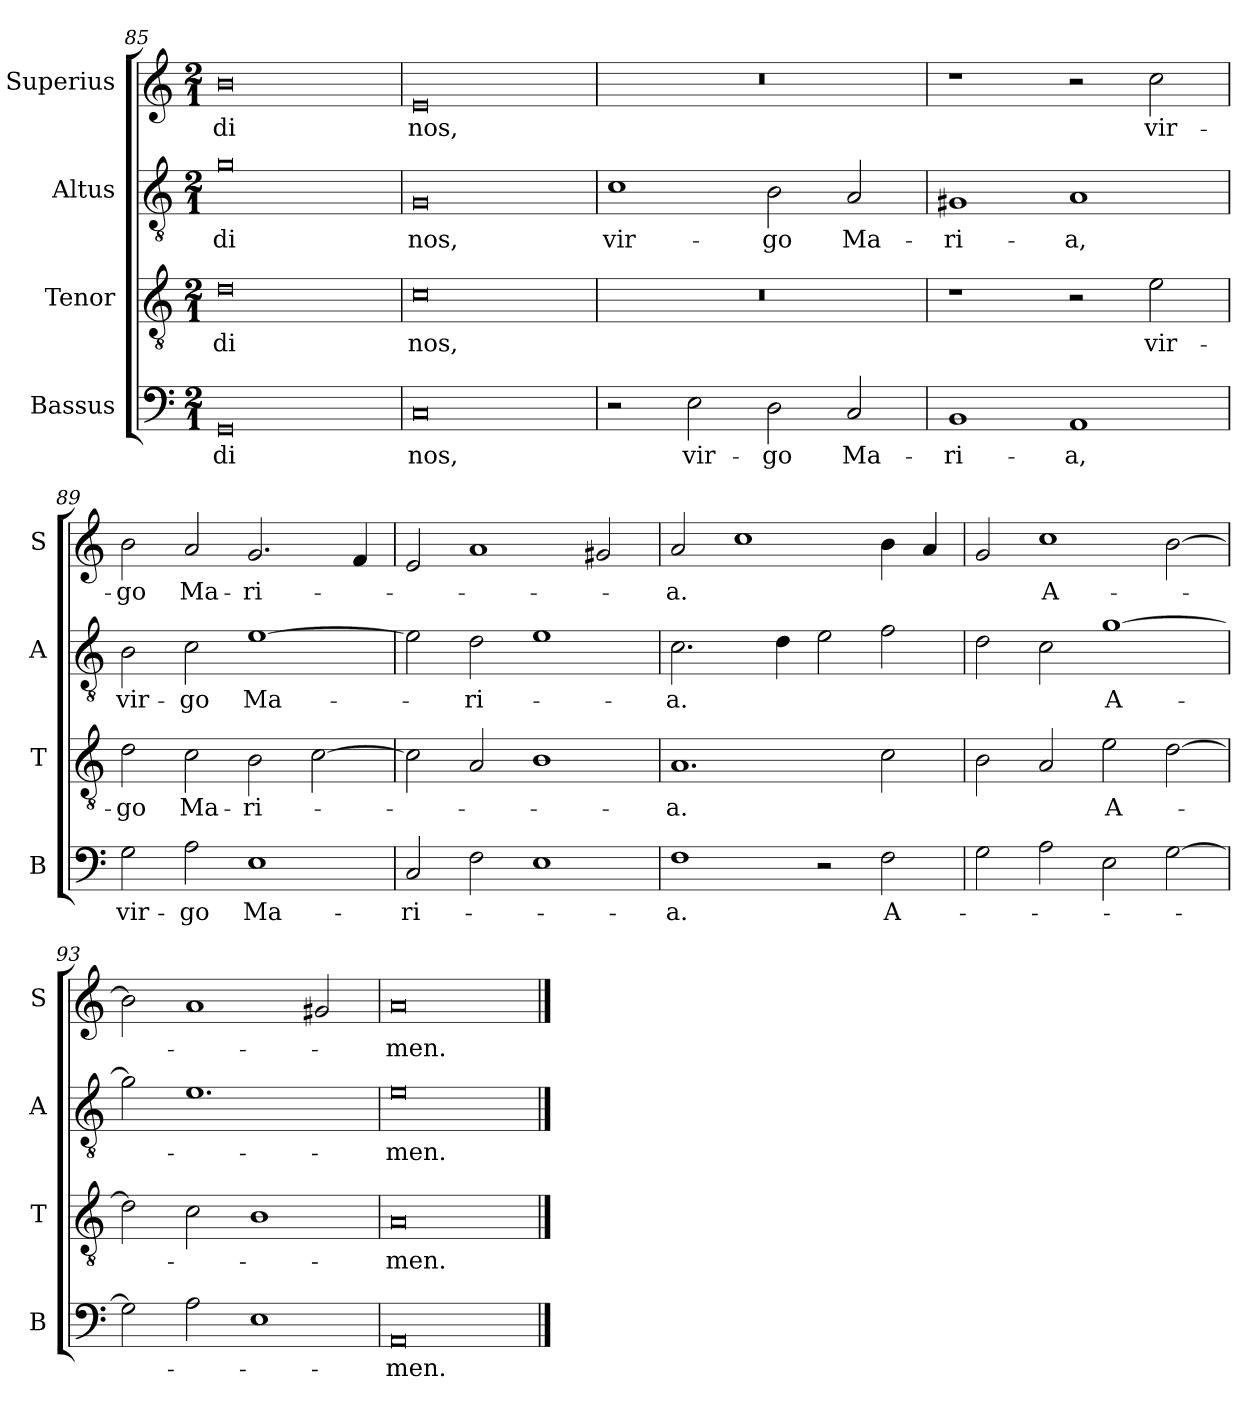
**kern	**text	**kern	**text	**kern	**text	**kern	**text
*part4	*part4	*part3	*part3	*part2	*part2	*part1	*part1
*staff4	*staff4	*staff3	*staff3	*staff2	*staff2	*staff1	*staff1
*I"Bassus	*	*I"Tenor	*	*I"Altus	*	*I"Superius	*
*I'B	*	*I'T	*	*I'A	*	*I'S	*
*clefF4	*	*clefGv2	*	*clefGv2	*	*clefG2	*
*k[]	*	*k[]	*	*k[]	*	*k[]	*
*M2/1	*	*M2/1	*	*M2/1	*	*M2/1	*
=85	=85	=85	=85	=85	=85	=85	=85
0GG	-di	0d	-di	0g	-di	0b	-di
=86	=86	=86	=86	=86	=86	=86	=86
0C	nos,	0c	nos,	0G	nos,	0e	nos,
=87	=87	=87	=87	=87	=87	=87	=87
2r	.	0r	.	1c	vir-	0r	.
2E	vir-	.	.	.	.	.	.
2D	-go	.	.	2B	-go	.	.
2C	Ma-	.	.	2A	Ma-	.	.
=88	=88	=88	=88	=88	=88	=88	=88
1BB	-ri-	1r	.	1G#X	-ri-	1r	.
1AA	-a,	2r	.	1A	-a,	2r	.
.	.	2e	vir-	.	.	2cc	vir-
=89	=89	=89	=89	=89	=89	=89	=89
!	!LO:LY:i	!	!	!	!LO:LY:i	!	!
2G	vir-	2d	-go	2B	vir-	2b	-go
!	!LO:LY:i	!	!	!	!LO:LY:i	!	!
2A	-go	2c	Ma-	2c	-go	2a	Ma-
!	!LO:LY:i	!	!	!	!LO:LY:i	!	!
1E	Ma-	2B	-ri-	[1e	Ma-	2.g	-ri-
.	.	[2c	.	.	.	.	.
.	.	.	.	.	.	4f	.
=90	=90	=90	=90	=90	=90	=90	=90
!	!LO:LY:i	!	!	!	!	!	!
2C	-ri-	2c]	.	2e]	.	2e	.
!	!	!	!	!	!LO:LY:i	!	!
2F	.	2A	.	2d	-ri-	1a	.
1E	.	1B	.	1e	.	.	.
.	.	.	.	.	.	2g#X	.
=91	=91	=91	=91	=91	=91	=91	=91
!	!LO:LY:i	!	!	!	!LO:LY:i	!	!
1F	-a.	1.A	-a.	2.c	-a.	2a	-a.
.	.	.	.	.	.	1cc	.
.	.	.	.	4d	.	.	.
2r	.	.	.	2e	.	.	.
2F	A-	2c	.	2f	.	4b	.
.	.	.	.	.	.	4a	.
=92	=92	=92	=92	=92	=92	=92	=92
2G	.	2B	.	2d	.	2g	.
2A	.	2A	.	2c	.	1cc	A-
2E	.	2e	A-	[1g	A-	.	.
[2G	.	[2d	.	.	.	[2b	.
=93	=93	=93	=93	=93	=93	=93	=93
2G]	.	2d]	.	2g]	.	2b]	.
2A	.	2c	.	1.e	.	1a	.
1E	.	1B	.	.	.	.	.
.	.	.	.	.	.	2g#X	.
=94	=94	=94	=94	=94	=94	=94	=94
0AA	-men.	0A	-men.	0e	-men.	0a	-men.
==	==	==	==	==	==	==	==
*-	*-	*-	*-	*-	*-	*-	*-
